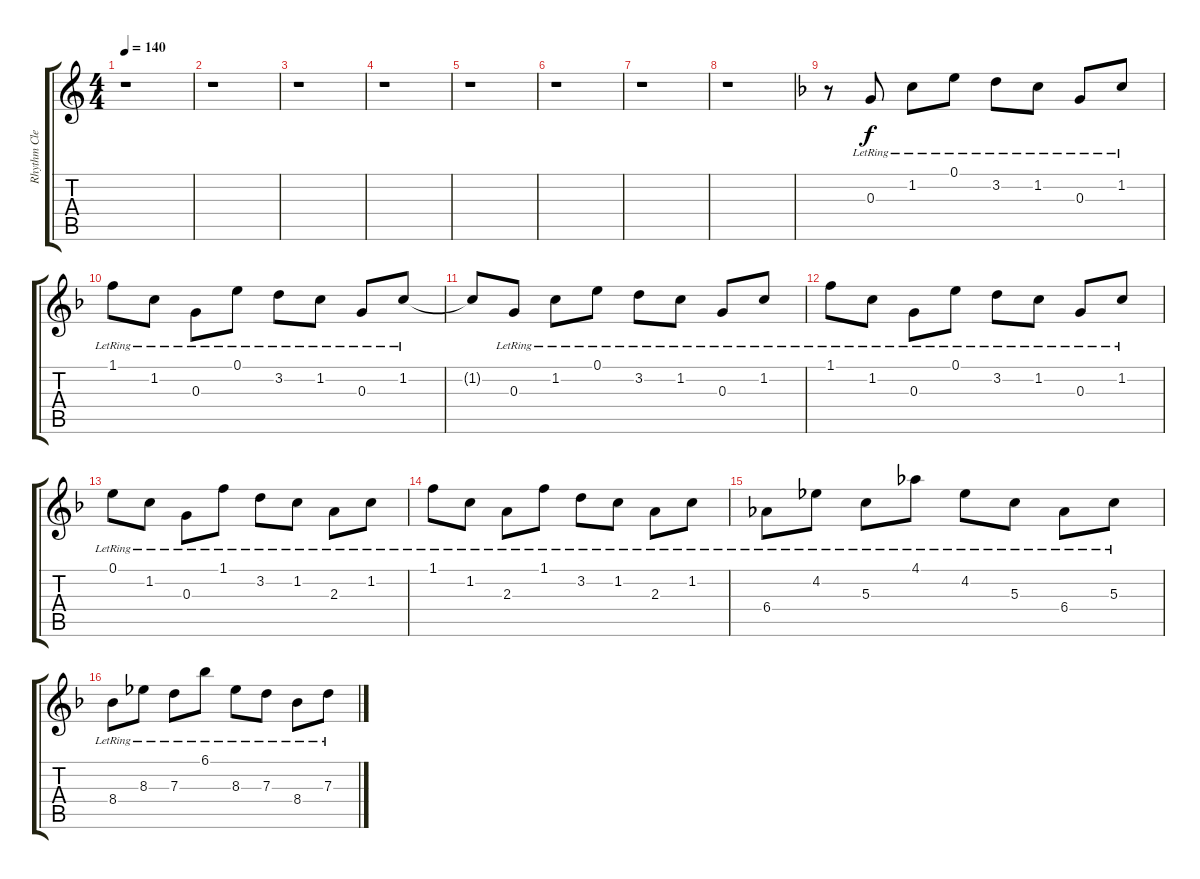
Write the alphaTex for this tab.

\track ("Rhythm Clean" "Rhythm Cle") {instrument electricguitarclean}
\staff {score tabs}
\tuning (E4 B3 G3 D3 A2 E2) {hide}
\ts (4 4)
\tempo 140
\clef g2
\ks c
r.1{dy f} |
r.1 |
r.1 |
r.1 |
r.1 |
r.1 |
r.1 |
r.1 |
\ks f
r.8 0.3{lr}.8 1.2{lr}.8 0.1{lr}.8 3.2{lr}.8 1.2{lr}.8 0.3{lr}.8 1.2{lr}.8 |
1.1{lr}.8 1.2{lr}.8 0.3{lr}.8 0.1{lr}.8 3.2{lr}.8 1.2{lr}.8 0.3{lr}.8 1.2{lr}.8 |
1.2{t}.8 0.3{lr}.8 1.2{lr}.8 0.1{lr}.8 3.2{lr}.8 1.2{lr}.8 0.3{lr}.8 1.2{lr}.8 |
1.1{lr}.8 1.2{lr}.8 0.3{lr}.8 0.1{lr}.8 3.2{lr}.8 1.2{lr}.8 0.3{lr}.8 1.2{lr}.8 |
0.1{lr}.8 1.2{lr}.8 0.3{lr}.8 1.1{lr}.8 3.2{lr}.8 1.2{lr}.8 2.3{lr}.8 1.2{lr}.8 |
1.1{lr}.8 1.2{lr}.8 2.3{lr}.8 1.1{lr}.8 3.2{lr}.8 1.2{lr}.8 2.3{lr}.8 1.2{lr}.8 |
6.4{lr}.8 4.2{lr}.8 5.3{lr}.8 4.1{lr}.8 4.2{lr}.8 5.3{lr}.8 6.4{lr}.8 5.3{lr}.8 |
8.4{lr}.8 8.3{lr}.8 7.3{lr}.8 6.1{lr}.8 8.3{lr}.8 7.3{lr}.8 8.4{lr}.8 7.3{lr}.8
